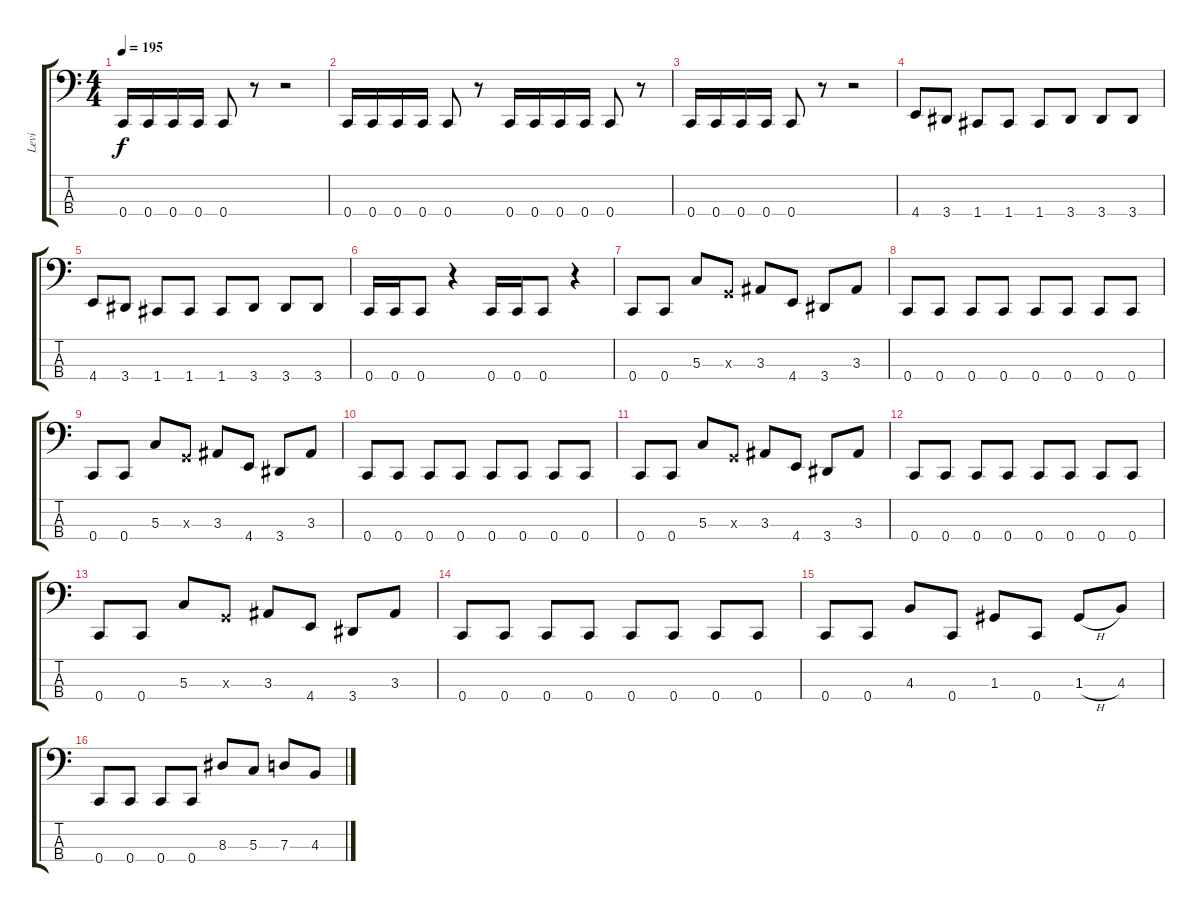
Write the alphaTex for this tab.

\track ("Levi" "Levi") {instrument electricbasspick}
\staff {score tabs}
\tuning (F2 C2 G1 C1) {hide}
\ts (4 4)
\tempo 195
\clef f4
\ks c
0.4.16{dy f} 0.4.16 0.4.16 0.4.16 0.4.8 r.8 r.2 |
0.4.16 0.4.16 0.4.16 0.4.16 0.4.8 r.8 0.4.16 0.4.16 0.4.16 0.4.16 0.4.8 r.8 |
0.4.16 0.4.16 0.4.16 0.4.16 0.4.8 r.8 r.2 |
4.4.8 3.4.8 1.4.8 1.4.8 1.4.8 3.4.8 3.4.8 3.4.8 |
4.4.8 3.4.8 1.4.8 1.4.8 1.4.8 3.4.8 3.4.8 3.4.8 |
0.4.16 0.4.16 0.4.8 r.4 0.4.16 0.4.16 0.4.8 r.4 |
0.4.8 0.4.8 5.3.8 0.3{x}.8 3.3.8 4.4.8 3.4.8 3.3.8 |
0.4.8 0.4.8 0.4.8 0.4.8 0.4.8 0.4.8 0.4.8 0.4.8 |
0.4.8 0.4.8 5.3.8 0.3{x}.8 3.3.8 4.4.8 3.4.8 3.3.8 |
0.4.8 0.4.8 0.4.8 0.4.8 0.4.8 0.4.8 0.4.8 0.4.8 |
0.4.8 0.4.8 5.3.8 0.3{x}.8 3.3.8 4.4.8 3.4.8 3.3.8 |
0.4.8 0.4.8 0.4.8 0.4.8 0.4.8 0.4.8 0.4.8 0.4.8 |
0.4.8 0.4.8 5.3.8 0.3{x}.8 3.3.8 4.4.8 3.4.8 3.3.8 |
0.4.8 0.4.8 0.4.8 0.4.8 0.4.8 0.4.8 0.4.8 0.4.8 |
0.4.8 0.4.8 4.3.8 0.4.8 1.3.8 0.4.8 1.3{h}.8 4.3.8 |
0.4.8 0.4.8 0.4.8 0.4.8 8.3.8 5.3.8 7.3.8 4.3.8
